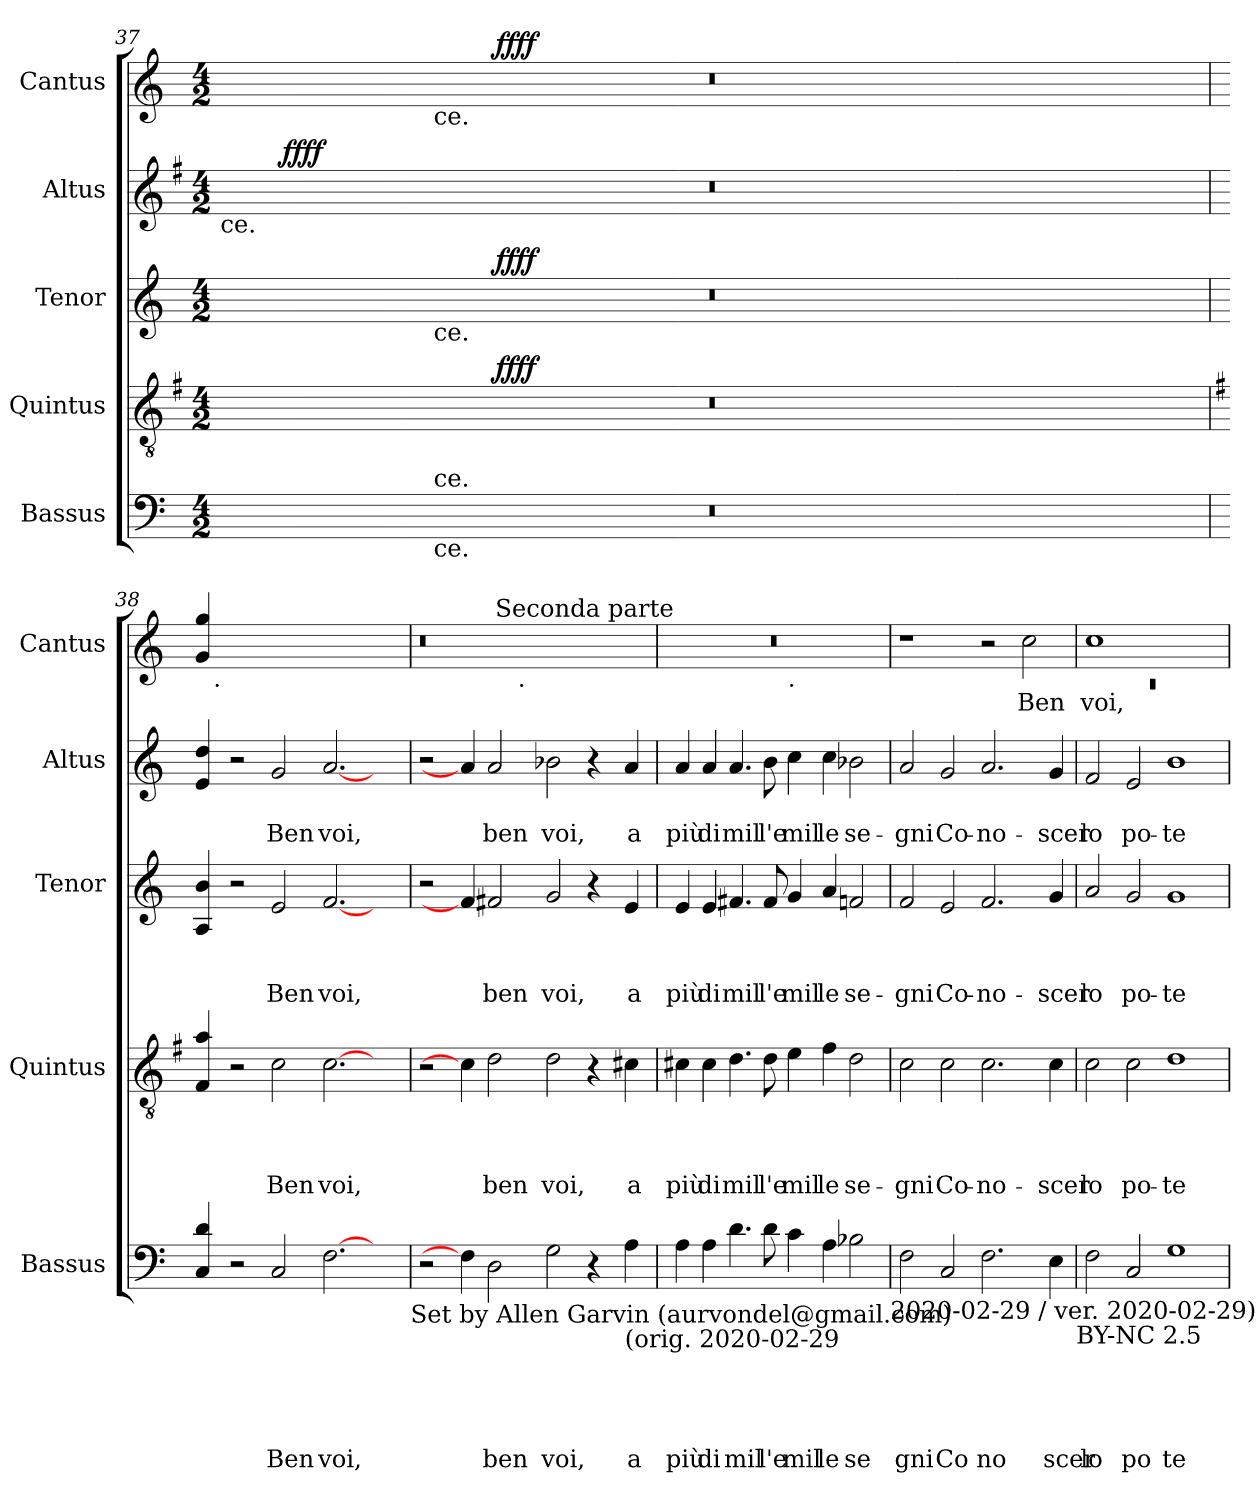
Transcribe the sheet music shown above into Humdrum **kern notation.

**kern	**text	**text	**text	**text	**text	**kern	**text	**text	**text	**text	**dynam	**kern	**text	**text	**text	**dynam	**kern	**text	**text	**dynam	**kern	**text	**dynam
*part5	*part5	*part5	*part5	*part5	*part5	*part4	*part4	*part4	*part4	*part4	*part4	*part3	*part3	*part3	*part3	*part3	*part2	*part2	*part2	*part2	*part1	*part1	*part1
*staff5	*staff5	*staff5	*staff5	*staff5	*staff5	*staff4	*staff4	*staff4	*staff4	*staff4	*staff4	*staff3	*staff3	*staff3	*staff3	*staff3	*staff2	*staff2	*staff2	*staff2	*staff1	*staff1	*staff1
*I"Bassus	*	*	*	*	*	*I"Quintus	*	*	*	*	*	*I"Tenor	*	*	*	*	*I"Altus	*	*	*	*I"Cantus	*	*
*I'Bassus	*	*	*	*	*	*I'Quintus	*	*	*	*	*	*I'Tenor	*	*	*	*	*I'Altus	*	*	*	*I'Cantus	*	*
*clefF4	*	*	*	*	*	*clefGv2	*	*	*	*	*	*clefG2	*	*	*	*	*clefG2	*	*	*	*clefG2	*	*
*	*	*	*	*	*	*ITrd-3c-5	*	*	*	*	*	*	*	*	*	*	*	*	*	*	*	*	*
*k[]	*	*	*	*	*	*k[]	*	*	*	*	*	*k[]	*	*	*	*	*k[f#]	*	*	*	*k[]	*	*
*C:	*	*	*	*	*	*C:	*	*	*	*	*	*C:	*	*	*	*	*G:	*	*	*	*C:	*	*
*M4/2	*	*	*	*	*	*M4/2	*	*	*	*	*	*M4/2	*	*	*	*	*M4/2	*	*	*	*M4/2	*	*
=37	=37	=37	=37	=37	=37	=37	=37	=37	=37	=37	=37	=37	=37	=37	=37	=37	=37	=37	=37	=37	=37	=37	=37
*	*	*	*	*	*	*^	*	*	*	*	*	*^	*	*	*	*	*^	*	*	*	*^	*	*
!	!	!	!	!	!	!	!	!	!	!	!	!	!	!	!	!	!	!	!LO:TX:b:t=ce.	!	!	!	!	!	!	!	!
*^	*	*	*	*	*	*	*	*	*	*	*	*	*	*^	*	*	*	*	*	*	*	*	*	*	*^	*	*
0r	4ryy	.	.	.	.	.	0r	4..ryy	.	.	.	.	.	0r	4..ryy	4ryy	.	.	.	.	0r	16.ryy	.	.	.	0r	4..ryy	4ryy	.	.
!	!	!	!	!	!	!	!	!	!	!	!	!	!	!	!	!	!	!	!	!	!	!	!	!	!LO:DY:b	!	!	!	!	!
.	.	.	.	.	.	.	.	.	.	.	.	.	.	.	.	.	.	.	.	.	.	1ryy	.	.	ffff	.	.	.	.	.
.	16.ryy	.	.	.	.	.	.	.	.	.	.	.	.	.	.	16.ryy	.	.	.	.	.	.	.	.	.	.	.	16.ryy	.	.
!	!	!	!	!	!	!	!	!	!	!	!	!	!	!	!	!	!	!	!	!	!	!	!	!	!	!	!	!LO:TX:b:t=ce.	!	!
!	!	!	!	!	!	!	!	!	!	!	!	!	!	!	!	!LO:TX:b:t=ce.	!	!	!	!	!	!	!	!	!	!	!	!	!	!
!	!LO:TX:b:t=ce.	!	!	!	!	!	!	!	!	!	!	!	!	!	!	!	!	!	!	!	!	!	!	!	!	!	!	!	!	!
!	!LO:TX:a:t=ce.	!	!	!	!	!	!	!	!	!	!	!	!	!	!	!	!	!	!	!	!	!	!	!	!	!	!	!	!	!
.	1ryy	.	.	.	.	.	.	.	.	.	.	.	.	.	.	1ryy	.	.	.	.	.	.	.	.	.	.	.	1ryy	.	.
!	!	!	!	!	!	!	!	!	!	!	!	!	!LO:DY:b	!	!	!	!	!	!	!LO:DY:b	!	!	!	!	!	!	!	!	!	!LO:DY:b
.	.	.	.	.	.	.	.	1ryy	.	.	.	.	ffff	.	1ryy	.	.	.	.	ffff	.	.	.	.	.	.	1ryy	.	.	ffff
.	.	.	.	.	.	.	.	.	.	.	.	.	.	.	.	.	.	.	.	.	.	2ryy	.	.	.	.	.	.	.	.
.	2ryy	.	.	.	.	.	.	.	.	.	.	.	.	.	.	2ryy	.	.	.	.	.	.	.	.	.	.	.	2ryy	.	.
.	.	.	.	.	.	.	.	2ryy	.	.	.	.	.	.	2ryy	.	.	.	.	.	.	.	.	.	.	.	2ryy	.	.	.
.	.	.	.	.	.	.	.	.	.	.	.	.	.	.	.	.	.	.	.	.	.	4ryy	.	.	.	.	.	.	.	.
.	8ryy	.	.	.	.	.	.	.	.	.	.	.	.	.	.	8ryy	.	.	.	.	.	8ryy	.	.	.	.	.	8ryy	.	.
.	.	.	.	.	.	.	.	16ryy	.	.	.	.	.	.	16ryy	.	.	.	.	.	.	.	.	.	.	.	16ryy	.	.	.
.	32ryy	.	.	.	.	.	.	.	.	.	.	.	.	.	.	32ryy	.	.	.	.	.	32ryy	.	.	.	.	.	32ryy	.	.
*v	*v	*	*	*	*	*	*	*	*	*	*	*	*	*v	*v	*v	*	*	*	*	*v	*v	*	*	*	*v	*v	*v	*	*
*	*	*	*	*	*	*v	*v	*	*	*	*	*	*	*	*	*	*	*	*	*	*	*	*	*
!!LO:LB:g=z
=38!	=38!	=38!	=38!	=38!	=38!	=38!	=38!	=38!	=38!	=38!	=38!	=38!	=38!	=38!	=38!	=38!	=38!	=38!	=38!	=38!	=38!	=38!	=38!
*	*	*	*	*	*	*	*	*	*	*	*	*	*	*	*	*	*k[]	*	*	*	*	*	*
*	*	*	*	*	*	*	*	*	*	*	*	*	*	*	*	*	*C:	*	*	*	*	*	*
*	*	*	*	*	*	*	*	*	*	*	*	*	*	*	*	*	*	*	*	*	*^	*	*
4C/ 4d/	.	.	.	.	.	4B/ 4dd/	.	.	.	.	.	4A/ 4b/	.	.	.	.	4e/ 4dd/	.	.	.	4g/ 4gg/	8ryy	.	.
!	!	!	!	!	!	!	!	!	!	!	!	!	!	!	!	!	!	!	!	!	!	!LO:TX:b:t=.	!	!
.	.	.	.	.	.	.	.	.	.	.	.	.	.	.	.	.	.	.	.	.	.	1ryy	.	.
2r	.	.	.	.	.	2r	.	.	.	.	.	2r	.	.	.	.	2r	.	.	.	0ryy	.	.	.
!	!	!	!	!	!LO:LY:b	!	!	!	!	!LO:LY:b	!	!	!	!	!LO:LY:b	!	!	!	!LO:LY:b	!	!	!	!	!
2C/	.	.	.	.	-Ben	2f\	.	.	.	Ben	.	2e/	.	.	Ben	.	2g/	.	-Ben	.	.	.	.	.
.	.	.	.	.	.	.	.	.	.	.	.	.	.	.	.	.	.	.	.	.	.	1ryy	.	.
!	!	!	!	!	!LO:LY:b	!	!	!	!	!LO:LY:b	!	!	!	!	!LO:LY:b	!	!	!	!LO:LY:b	!	!	!	!	!
[2.F	.	.	.	.	voi,	[2.f	.	.	.	voi,	.	[2.f	.	.	voi,	.	[2.a	.	voi,	.	.	.	.	.
4ryy	.	.	.	.	.	4ryy	.	.	.	.	.	4ryy	.	.	.	.	4ryy	.	.	.	.	.	.	.
.	.	.	.	.	.	.	.	.	.	.	.	.	.	.	.	.	.	.	.	.	.	8ryy	.	.
!LO:TX:b:t=Set by Allen Garvin (aurvondel@gmail.com)	!	!	!	!	!	!	!	!	!	!	!	!	!	!	!	!	!	!	!	!	!	!	!	!
=39	=39	=39	=39	=39	=39	=39	=39	=39	=39	=39	=39	=39	=39	=39	=39	=39	=39	=39	=39	=39	=39	=39	=39	=39
*	*	*	*	*	*	*	*	*	*	*	*	*	*	*	*	*	*	*	*	*	*	*^	*	*
2r	.	.	.	.	.	2r	.	.	.	.	.	2r	.	.	.	.	2r	.	.	.	0r	2ryy	2ryy	.	.
4F]	.	.	.	.	.	4f]	.	.	.	.	.	4f]	.	.	.	.	4a]	.	.	.	.	4ryy	4...ryy	.	.
!	!	!	!	!	!LO:LY:b	!	!	!	!	!LO:LY:b	!	!	!	!	!LO:LY:b	!	!	!	!LO:LY:b	!	!	!	!	!	!
2D\	.	.	.	.	ben	2g\	.	.	.	ben	.	2f#X/	.	.	ben	.	2a/	.	ben	.	.	32ryy	.	.	.
!	!	!	!	!	!	!	!	!	!	!	!	!	!	!	!	!	!	!	!	!	!	!LO:TX:a:t=Seconda parte	!	!	!
.	.	.	.	.	.	.	.	.	.	.	.	.	.	.	.	.	.	.	.	.	.	1ryy	.	.	.
!	!	!	!	!	!	!	!	!	!	!	!	!	!	!	!	!	!	!	!	!	!	!	!LO:TX:b:t=.	!	!
.	.	.	.	.	.	.	.	.	.	.	.	.	.	.	.	.	.	.	.	.	.	.	1ryy	.	.
!	!	!	!	!	!LO:LY:b	!	!	!	!	!LO:LY:b	!	!	!	!	!LO:LY:b	!	!	!	!LO:LY:b	!	!	!	!	!	!
2G\	.	.	.	.	voi,	2g\	.	.	.	voi,	.	2g/	.	.	voi,	.	2b-X\	.	voi,	.	.	.	.	.	.
4r	.	.	.	.	.	4r	.	.	.	.	.	4r	.	.	.	.	4r	.	.	.	.	.	.	.	.
.	.	.	.	.	.	.	.	.	.	.	.	.	.	.	.	.	.	.	.	.	.	4...ryy	.	.	.
.	.	.	.	.	.	.	.	.	.	.	.	.	.	.	.	.	.	.	.	.	.	.	4ryy	.	.
!LO:TX:b:t=(orig. 2020-02-29	!	!	!	!	!	!	!	!	!	!	!	!	!	!	!	!	!	!	!	!	!	!	!	!	!
!	!	!	!	!	!LO:LY:b	!	!	!	!	!LO:LY:b	!	!	!	!	!LO:LY:b	!	!	!	!LO:LY:b	!	!	!	!	!	!
4A\	.	.	.	.	a	4f#X\	.	.	.	a	.	4e/	.	.	a	.	4a/	.	a	.	4ryy	.	.	.	.
.	.	.	.	.	.	.	.	.	.	.	.	.	.	.	.	.	.	.	.	.	.	.	32ryy	.	.
=40	=40	=40	=40	=40	=40	=40	=40	=40	=40	=40	=40	=40	=40	=40	=40	=40	=40	=40	=40	=40	=40	=40	=40	=40	=40
!	!	!	!	!	!LO:LY:b	!	!	!	!	!LO:LY:b	!	!	!	!	!LO:LY:b	!	!	!	!LO:LY:b	!	!	!	!	!	!
*	*	*	*	*	*	*	*	*	*	*	*	*	*	*	*	*	*	*	*	*	*	*v	*v	*	*
4A\	.	.	.	.	più	4f#X\	.	.	.	più	.	4e/	.	.	più	.	4a/	.	più	.	0r	1ryy	.	.
!	!	!	!	!	!LO:LY:b	!	!	!	!	!LO:LY:b	!	!	!	!	!LO:LY:b	!	!	!	!LO:LY:b	!	!	!	!	!
4A\	.	.	.	.	di	4f#\	.	.	.	di	.	4e/	.	.	di	.	4a/	.	di	.	.	.	.	.
!	!	!	!	!	!LO:LY:b	!	!	!	!	!LO:LY:b	!	!	!	!	!LO:LY:b	!	!	!	!LO:LY:b	!	!	!	!	!
4.d\	.	.	.	.	mil	4.g\	.	.	.	mil-	.	4.f#X/	.	.	mil-	.	4.a/	.	mil-	.	.	.	.	.
!	!	!	!	!	!LO:LY:b	!	!	!	!	!LO:LY:b	!	!	!	!	!LO:LY:b	!	!	!	!LO:LY:b	!	!	!	!	!
8d\	.	.	.	.	l'e	8g\	.	.	.	-l'e	.	8f#/	.	.	-l'e	.	8b\	.	-l'e	.	.	.	.	.
!	!	!	!	!	!	!	!	!	!	!	!	!	!	!	!	!	!	!	!	!	!	!LO:TX:b:t=.	!	!
!	!	!	!	!	!LO:LY:b	!	!	!	!	!LO:LY:b	!	!	!	!	!LO:LY:b	!	!	!	!LO:LY:b	!	!	!	!	!
4c\	.	.	.	.	mil	4a\	.	.	.	mil-	.	4g/	.	.	mil-	.	4cc\	.	mil-	.	.	1ryy	.	.
!	!	!	!	!	!LO:LY:b	!	!	!	!	!LO:LY:b	!	!	!	!	!LO:LY:b	!	!	!	!LO:LY:b	!	!	!	!	!
4A\	.	.	.	.	le	4b\	.	.	.	-le	.	4a/	.	.	-le	.	4cc\	.	-le	.	.	.	.	.
!	!	!	!	!	!LO:LY:b	!	!	!	!	!LO:LY:b	!	!	!	!	!LO:LY:b	!	!	!	!LO:LY:b	!	!	!	!	!
2B-X\	.	.	.	.	se	2g\	.	.	.	se-	.	2fn/	.	.	se-	.	2b-X\	.	se-	.	.	.	.	.
!LO:TX:b:t=2020-02-29 / ver. 2020-02-29) CC	!	!	!	!	!	!	!	!	!	!	!	!	!	!	!	!	!	!	!	!	!	!	!	!
=41	=41	=41	=41	=41	=41	=41	=41	=41	=41	=41	=41	=41	=41	=41	=41	=41	=41	=41	=41	=41	=41	=41	=41	=41
!	!	!	!	!	!LO:LY:b	!	!	!	!	!LO:LY:b	!	!	!	!	!LO:LY:b	!	!	!	!LO:LY:b	!	!	!	!	!
*	*	*	*	*	*	*	*	*	*	*	*	*	*	*	*	*	*	*	*	*	*v	*v	*	*
2F\	.	.	.	.	gni	2f\	.	.	.	-gni	.	2f/	.	.	-gni	.	2a/	.	-gni	.	1r	.	.
!	!	!	!	!	!LO:LY:b	!	!	!	!	!LO:LY:b	!	!	!	!	!LO:LY:b	!	!	!	!LO:LY:b	!	!	!	!
2C/	.	.	.	.	Co	2f\	.	.	.	Co-	.	2e/	.	.	Co-	.	2g/	.	Co-	.	.	.	.
!	!	!	!	!	!LO:LY:b	!	!	!	!	!LO:LY:b	!	!	!	!	!LO:LY:b	!	!	!	!LO:LY:b	!	!	!	!
2.F\	.	.	.	.	no	2.f\	.	.	.	-no-	.	2.f/	.	.	-no-	.	2.a/	.	-no-	.	2r	.	.
!	!	!	!	!	!	!	!	!	!	!	!	!	!	!	!	!	!	!	!	!	!	!LO:LY:b	!
.	.	.	.	.	.	.	.	.	.	.	.	.	.	.	.	.	.	.	.	.	2cc\	Ben	.
!	!	!	!	!	!LO:LY:b	!	!	!	!	!LO:LY:b	!	!	!	!	!LO:LY:b	!	!	!	!LO:LY:b	!	!	!	!
4E\	.	.	.	.	scer	4f\	.	.	.	-scer-	.	4g/	.	.	-scer-	.	4g/	.	-scer-	.	.	.	.
!LO:TX:b:t=BY-NC 2.5	!	!	!	!	!	!	!	!	!	!	!	!	!	!	!	!	!	!	!	!	!	!	!
=42	=42	=42	=42	=42	=42	=42	=42	=42	=42	=42	=42	=42	=42	=42	=42	=42	=42	=42	=42	=42	=42	=42	=42
*	*	*	*	*	*	*	*	*	*	*	*	*	*	*	*	*	*	*	*	*	*^	*	*
!	!	!	!	!	!LO:LY:b	!	!	!	!	!LO:LY:b	!	!	!	!	!LO:LY:b	!	!	!	!LO:LY:b	!	!	!LO:N:vis=1	!LO:LY:b	!
2F\	.	.	.	.	lo	2f\	.	.	.	-lo	.	2a/	.	.	-lo	.	2f/	.	-lo	.	1cc>	0rc	voi,	.
!	!	!	!	!	!LO:LY:b	!	!	!	!	!LO:LY:b	!	!	!	!	!LO:LY:b	!	!	!	!LO:LY:b	!	!	!	!	!
2C/	.	.	.	.	po	2f\	.	.	.	po-	.	2g/	.	.	po-	.	2e/	.	po-	.	.	.	.	.
!	!	!	!	!	!LO:LY:b	!	!	!	!	!LO:LY:b	!	!	!	!	!LO:LY:b	!	!	!	!LO:LY:b	!	!	!	!	!
1G	.	.	.	.	te	1g	.	.	.	-te-	.	1g	.	.	-te-	.	1b	.	-te-	.	1ryy	.	.	.
*	*	*	*	*	*	*	*	*	*	*	*	*	*	*	*	*	*	*	*	*	*v	*v	*	*
=	=	=	=	=	=	=	=	=	=	=	=	=	=	=	=	=	=	=	=	=	=	=	=
*-	*-	*-	*-	*-	*-	*-	*-	*-	*-	*-	*-	*-	*-	*-	*-	*-	*-	*-	*-	*-	*-	*-	*-
